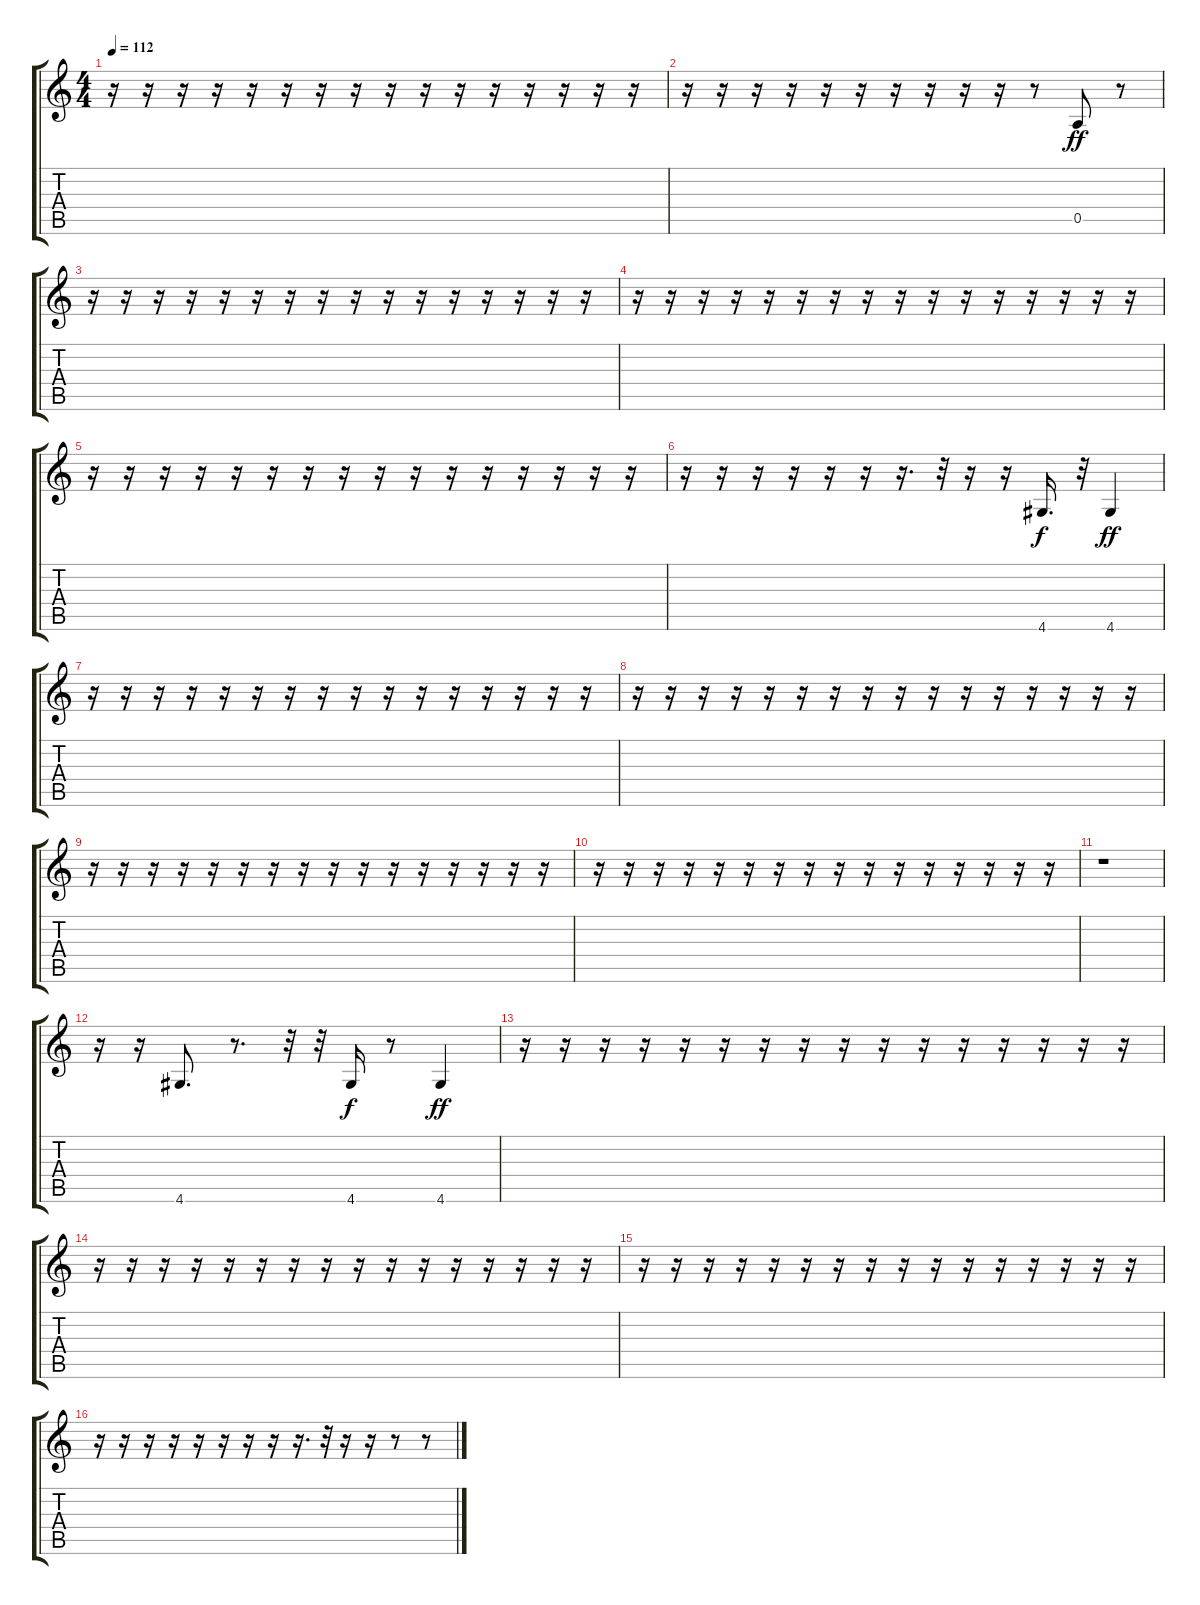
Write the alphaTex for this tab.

\track "" {instrument fretlessbass}
\staff {score tabs}
\tuning (E4 B3 G3 D3 A2 E2) {hide}
\ts (4 4)
\tempo 112
\clef g2
\ks c
r.16{dy f} r.16 r.16 r.16 r.16 r.16 r.16 r.16 r.16 r.16 r.16 r.16 r.16 r.16 r.16 r.16 |
r.16 r.16 r.16 r.16 r.16 r.16 r.16 r.16 r.16 r.16 r.8 0.5.8{dy ff} r.8 |
r.16 r.16 r.16 r.16 r.16 r.16 r.16 r.16 r.16 r.16 r.16 r.16 r.16 r.16 r.16 r.16 |
r.16 r.16 r.16 r.16 r.16 r.16 r.16 r.16 r.16 r.16 r.16 r.16 r.16 r.16 r.16 r.16 |
r.16 r.16 r.16 r.16 r.16 r.16 r.16 r.16 r.16 r.16 r.16 r.16 r.16 r.16 r.16 r.16 |
r.16 r.16 r.16 r.16 r.16 r.16 r.16{d} r.32 r.16 r.16 4.6.16{d dy f} r.32 4.6.4{dy ff} |
r.16 r.16 r.16 r.16 r.16 r.16 r.16 r.16 r.16 r.16 r.16 r.16 r.16 r.16 r.16 r.16 |
r.16 r.16 r.16 r.16 r.16 r.16 r.16 r.16 r.16 r.16 r.16 r.16 r.16 r.16 r.16 r.16 |
r.16 r.16 r.16 r.16 r.16 r.16 r.16 r.16 r.16 r.16 r.16 r.16 r.16 r.16 r.16 r.16 |
r.16 r.16 r.16 r.16 r.16 r.16 r.16 r.16 r.16 r.16 r.16 r.16 r.16 r.16 r.16 r.16 |
r.1 |
r.16 r.16 4.6.8{d} r.8{d} r.32 r.32 4.6.16{dy f} r.8 4.6.4{dy ff} |
r.16 r.16 r.16 r.16 r.16 r.16 r.16 r.16 r.16 r.16 r.16 r.16 r.16 r.16 r.16 r.16 |
r.16 r.16 r.16 r.16 r.16 r.16 r.16 r.16 r.16 r.16 r.16 r.16 r.16 r.16 r.16 r.16 |
r.16 r.16 r.16 r.16 r.16 r.16 r.16 r.16 r.16 r.16 r.16 r.16 r.16 r.16 r.16 r.16 |
r.16 r.16 r.16 r.16 r.16 r.16 r.16 r.16 r.16{d} r.32 r.16 r.16 r.8 r.8
